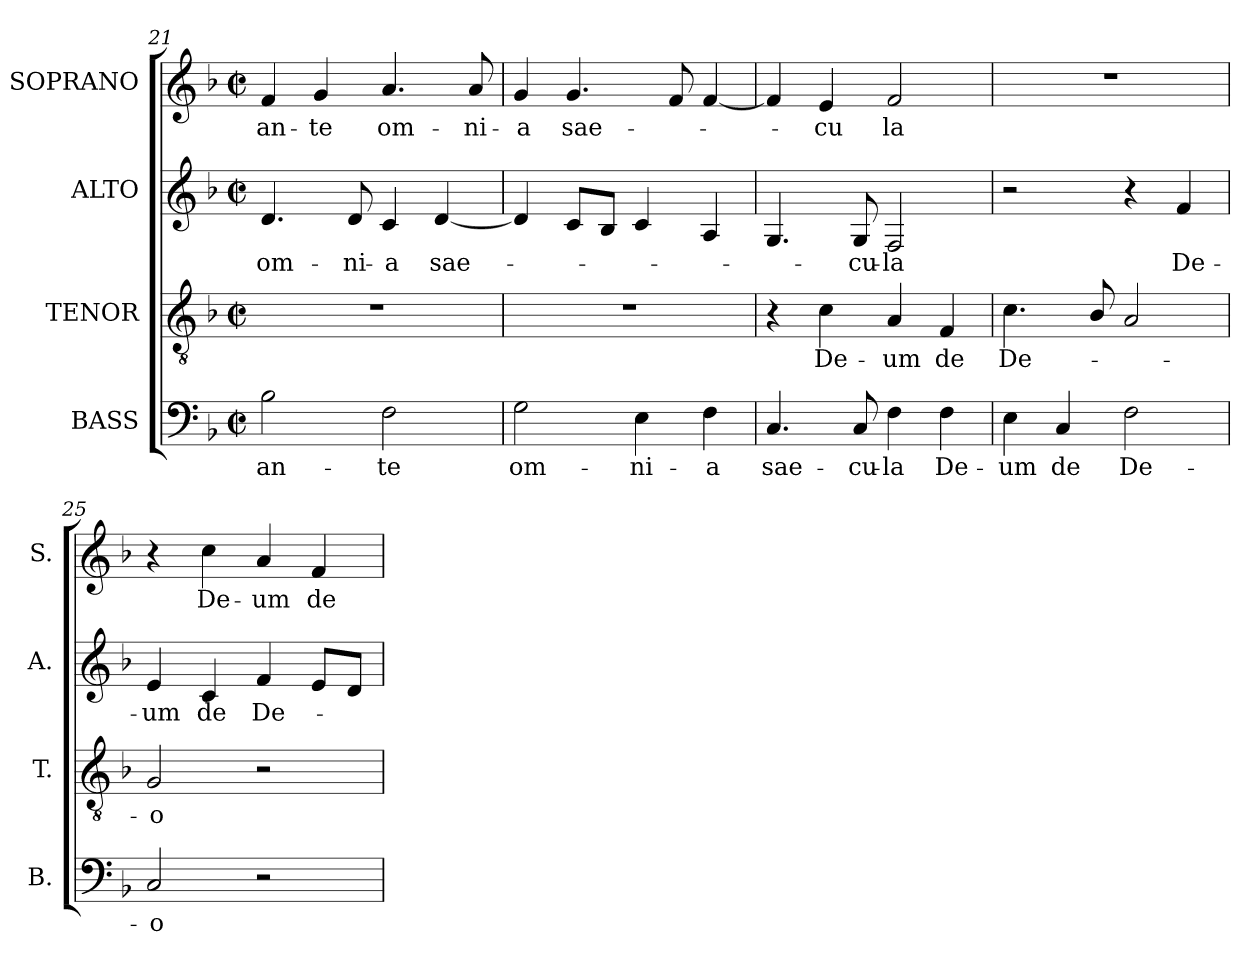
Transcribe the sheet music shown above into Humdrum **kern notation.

**kern	**text	**kern	**text	**kern	**text	**kern	**text
*part4	*part4	*part3	*part3	*part2	*part2	*part1	*part1
*staff4	*staff4	*staff3	*staff3	*staff2	*staff2	*staff1	*staff1
*I"BASS	*	*I"TENOR	*	*I"ALTO	*	*I"SOPRANO	*
*I'B.	*	*I'T.	*	*I'A.	*	*I'S.	*
*clefF4	*	*clefGv2	*	*clefG2	*	*clefG2	*
*	*	*ITrd7c12	*	*	*	*	*
*k[b-]	*	*k[b-]	*	*k[b-]	*	*k[b-]	*
*F:	*	*F:	*	*F:	*	*F:	*
*M2/2	*	*M2/2	*	*M2/2	*	*M2/2	*
*met(c|)	*	*met(c|)	*	*met(c|)	*	*met(c|)	*
=21	=21	=21	=21	=21	=21	=21	=21
!	!LO:LY:b:color=#000000	!	!	!	!	!	!
!	!	!	!	!	!LO:LY:b:color=#000000	!	!
!	!	!	!	!	!	!	!LO:LY:b:color=#000000
2B-i\	an-	1r	.	4.di/	om-	4fi/	an-
!	!	!	!	!	!	!	!LO:LY:b:color=#000000
.	.	.	.	.	.	4gi/	-te
!	!	!	!	!	!LO:LY:b:color=#000000	!	!
.	.	.	.	8di/	-ni-	.	.
!	!LO:LY:b:color=#000000	!	!	!	!	!	!
!	!	!	!	!	!LO:LY:b:color=#000000	!	!
!	!	!	!	!	!	!	!LO:LY:b:color=#000000
2Fi\	-te	.	.	4ci/	-a	4.ai/	om-
!	!	!	!	!	!LO:LY:b:color=#000000	!	!
.	.	.	.	[4di/	sae-	.	.
!	!	!	!	!	!	!	!LO:LY:b:color=#000000
.	.	.	.	.	.	8ai/	-ni-
=22	=22	=22	=22	=22	=22	=22	=22
!	!LO:LY:b:color=#000000	!	!	!	!	!	!
!	!	!	!	!	!	!	!LO:LY:b:color=#000000
2Gi\	om-	1r	.	4di/]	.	4gi/	-a
!	!	!	!	!	!	!	!LO:LY:b:color=#000000
.	.	.	.	8ci/L	.	4.gi/	sae-
.	.	.	.	8B-i/J	.	.	.
!	!LO:LY:b:color=#000000	!	!	!	!	!	!
4Ei\	-ni-	.	.	4ci/	.	.	.
.	.	.	.	.	.	8fi/	.
!	!LO:LY:b:color=#000000	!	!	!	!	!	!
4Fi\	-a	.	.	4Ai/	.	[4fi/	.
=23	=23	=23	=23	=23	=23	=23	=23
!	!LO:LY:b:color=#000000	!	!	!	!	!	!
4.Ci/	sae-	4r	.	4.Gi/	.	4fi/]	.
!	!	!	!LO:LY:b:color=#000000	!	!	!	!
!	!	!	!	!	!	!	!LO:LY:b:color=#000000
.	.	4Ci\	De-	.	.	4ei/	-cu
!	!LO:LY:b:color=#000000	!	!	!	!	!	!
!	!	!	!	!	!LO:LY:b:color=#000000	!	!
8Ci/	-cu-	.	.	8Gi/	-cu-	.	.
!	!LO:LY:b:color=#000000	!	!	!	!	!	!
!	!	!	!LO:LY:b:color=#000000	!	!	!	!
!	!	!	!	!	!LO:LY:b:color=#000000	!	!
!	!	!	!	!	!	!	!LO:LY:b:color=#000000
4Fi\	-la	4AAi/	-um	2Fi/	-la	2fi/	la
!	!LO:LY:b:color=#000000	!	!	!	!	!	!
!	!	!	!LO:LY:b:color=#000000	!	!	!	!
4Fi\	De-	4FFi/	de	.	.	.	.
=24	=24	=24	=24	=24	=24	=24	=24
!	!LO:LY:b:color=#000000	!	!	!	!	!	!
!	!	!	!LO:LY:b:color=#000000	!	!	!	!
4Ei\	-um	4.Ci\	De-	2r	.	1r	.
!	!LO:LY:b:color=#000000	!	!	!	!	!	!
4Ci/	de	.	.	.	.	.	.
.	.	8BB-i/	.	.	.	.	.
!	!LO:LY:b:color=#000000	!	!	!	!	!	!
2Fi\	De-	2AAi/	.	4r	.	.	.
!	!	!	!	!	!LO:LY:b:color=#000000	!	!
.	.	.	.	4fi/	De-	.	.
=25	=25	=25	=25	=25	=25	=25	=25
!	!LO:LY:b:color=#000000	!	!	!	!	!	!
!	!	!	!LO:LY:b:color=#000000	!	!	!	!
!	!	!	!	!	!LO:LY:b:color=#000000	!	!
2Ci/	-o	2GGi/	-o	4ei/	-um	4r	.
!	!	!	!	!	!LO:LY:b:color=#000000	!	!
!	!	!	!	!	!	!	!LO:LY:b:color=#000000
.	.	.	.	4ci/	de	4cci\	De-
!	!	!	!	!	!LO:LY:b:color=#000000	!	!
!	!	!	!	!	!	!	!LO:LY:b:color=#000000
2r	.	2r	.	4fi/	De-	4ai/	-um
!	!	!	!	!	!	!	!LO:LY:b:color=#000000
.	.	.	.	8ei/L	.	4fi/	de
.	.	.	.	8di/J	.	.	.
=	=	=	=	=	=	=	=
*-	*-	*-	*-	*-	*-	*-	*-
